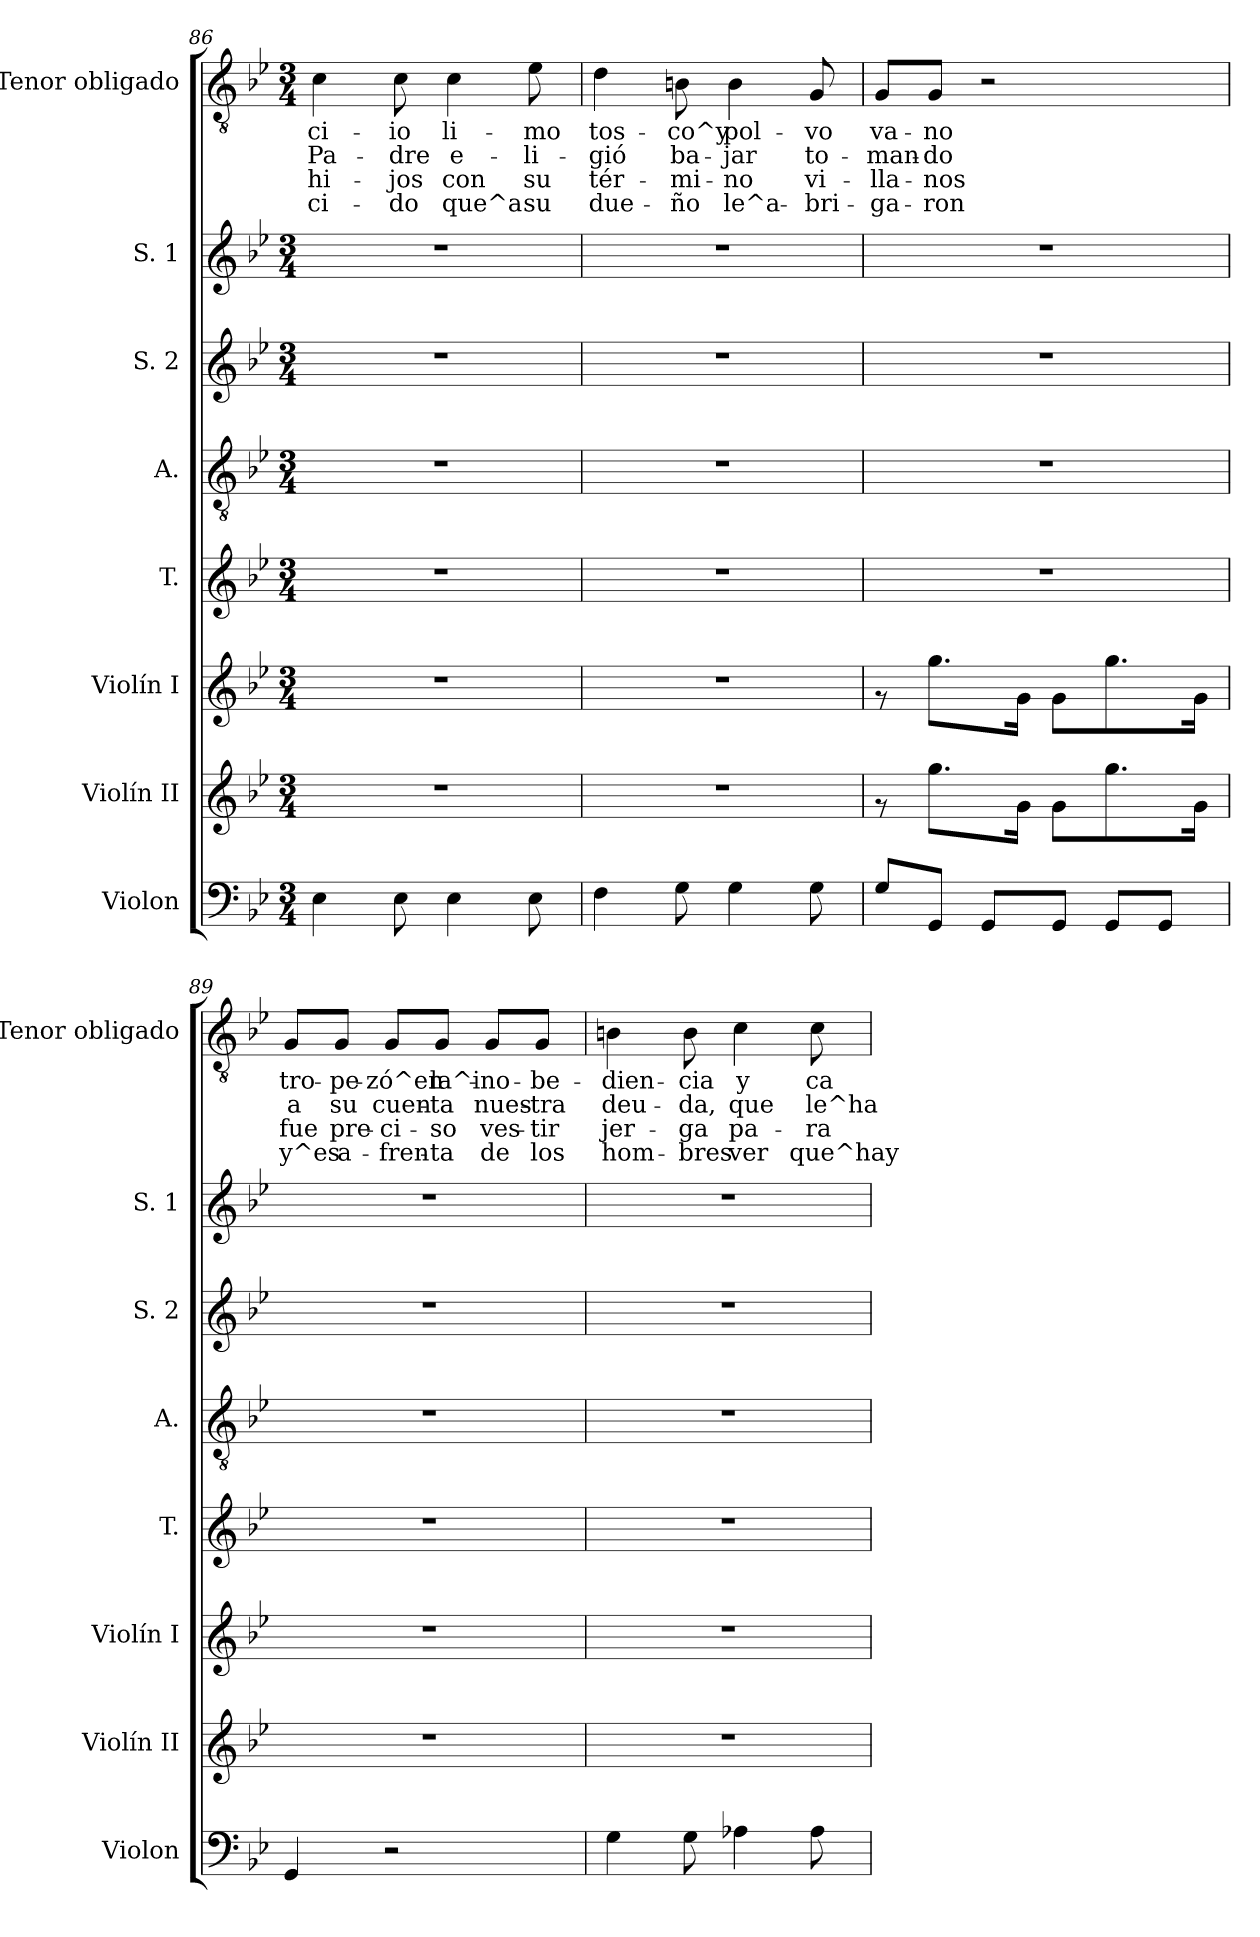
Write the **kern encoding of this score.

**kern	**kern	**kern	**kern	**kern	**kern	**kern	**kern	**text	**text	**text	**text
*part8	*part7	*part6	*part5	*part4	*part3	*part2	*part1	*part1	*part1	*part1	*part1
*staff8	*staff7	*staff6	*staff5	*staff4	*staff3	*staff2	*staff1	*staff1	*staff1	*staff1	*staff1
*I"Violon	*I"Violín II	*I"Violín I	*I"T.	*I"A.	*I"S. 2	*I"S. 1	*I"Tenor obligado	*	*	*	*
*I'Violon	*I'Violín II	*I'Violín I	*I'T.	*I'A.	*I'S. 2	*I'S. 1	*I'Tenor obligado	*	*	*	*
*clefF4	*clefG2	*clefG2	*clefG2	*clefGv2	*clefG2	*clefG2	*clefGv2	*	*	*	*
*k[b-e-]	*k[b-e-]	*k[b-e-]	*k[b-e-]	*k[b-e-]	*k[b-e-]	*k[b-e-]	*k[b-e-]	*	*	*	*
*B-:	*B-:	*B-:	*B-:	*B-:	*B-:	*B-:	*B-:	*	*	*	*
*M3/4	*M3/4	*M3/4	*M3/4	*M3/4	*M3/4	*M3/4	*M3/4	*	*	*	*
=86	=86	=86	=86	=86	=86	=86	=86	=86	=86	=86	=86
!	!	!	!	!	!	!	!	!LO:LY:b	!LO:LY:b	!LO:LY:b	!LO:LY:b
4E-\	2.r	2.r	2.r	2.r	2.r	2.r	4c\	-ci-	Pa-	hi-	-ci-
!	!	!	!	!	!	!	!	!LO:LY:b	!LO:LY:b	!LO:LY:b	!LO:LY:b
8E-\	.	.	.	.	.	.	8c\	-io	-dre	-jos	-do
!	!	!	!	!	!	!	!	!LO:LY:b	!LO:LY:b	!LO:LY:b	!LO:LY:b
4E-\	.	.	.	.	.	.	4c\	li-	e-	con	que^a
!	!	!	!	!	!	!	!	!LO:LY:b	!LO:LY:b	!LO:LY:b	!LO:LY:b
8E-\	.	.	.	.	.	.	8e-\	-mo	-li-	su	su
!!LO:LB:g=z
=87	=87	=87	=87	=87	=87	=87	=87	=87	=87	=87	=87
!	!	!	!	!	!	!	!	!LO:LY:b	!LO:LY:b	!LO:LY:b	!LO:LY:b
4F\	2.r	2.r	2.r	2.r	2.r	2.r	4d\	tos-	-gió	tér-	due-
!	!	!	!	!	!	!	!	!LO:LY:b	!LO:LY:b	!LO:LY:b	!LO:LY:b
8G\	.	.	.	.	.	.	8Bn\	-co^y	ba-	-mi-	-ño
!	!	!	!	!	!	!	!	!LO:LY:b	!LO:LY:b	!LO:LY:b	!LO:LY:b
4G\	.	.	.	.	.	.	4B\	pol-	-jar	-no	le^a-
!	!	!	!	!	!	!	!	!LO:LY:b	!LO:LY:b	!LO:LY:b	!LO:LY:b
8G\	.	.	.	.	.	.	8G/	-vo	to-	vi-	-bri-
=88	=88	=88	=88	=88	=88	=88	=88	=88	=88	=88	=88
!	!	!	!	!	!	!	!	!LO:LY:b	!LO:LY:b	!LO:LY:b	!LO:LY:b
8G/L	8rf	8rf	2.r	2.r	2.r	2.r	8G/L	va-	-man-	-lla-	-ga-
!	!	!	!	!	!	!	!	!LO:LY:b	!LO:LY:b	!LO:LY:b	!LO:LY:b
8GG/J	8.gg\L	8.gg\L	.	.	.	.	8G/J	-no	-do	-nos	-ron
8GG/L	.	.	.	.	.	.	2r	.	.	.	.
.	16g\Jk	16g\Jk	.	.	.	.	.	.	.	.	.
8GG/J	8g\L	8g\L	.	.	.	.	.	.	.	.	.
8GG/L	8.gg\	8.gg\	.	.	.	.	.	.	.	.	.
8GG/J	.	.	.	.	.	.	.	.	.	.	.
.	16g\Jk	16g\Jk	.	.	.	.	.	.	.	.	.
=89	=89	=89	=89	=89	=89	=89	=89	=89	=89	=89	=89
!	!	!	!	!	!	!	!	!LO:LY:b	!LO:LY:b	!LO:LY:b	!LO:LY:b
4GG/	2.r	2.r	2.r	2.r	2.r	2.r	8G/L	tro-	a	fue	y^es
!	!	!	!	!	!	!	!	!LO:LY:b	!LO:LY:b	!LO:LY:b	!LO:LY:b
.	.	.	.	.	.	.	8G/J	-pe-	su	pre-	a-
!	!	!	!	!	!	!	!	!LO:LY:b	!LO:LY:b	!LO:LY:b	!LO:LY:b
2r	.	.	.	.	.	.	8G/L	-zó^en	cuen-	-ci-	-fren-
!	!	!	!	!	!	!	!	!LO:LY:b	!LO:LY:b	!LO:LY:b	!LO:LY:b
.	.	.	.	.	.	.	8G/J	la^i-	-ta	-so	-ta
!	!	!	!	!	!	!	!	!LO:LY:b	!LO:LY:b	!LO:LY:b	!LO:LY:b
.	.	.	.	.	.	.	8G/L	-no-	nues-	ves-	de
!	!	!	!	!	!	!	!	!LO:LY:b	!LO:LY:b	!LO:LY:b	!LO:LY:b
.	.	.	.	.	.	.	8G/J	-be-	-tra	-tir	los
=90	=90	=90	=90	=90	=90	=90	=90	=90	=90	=90	=90
!	!	!	!	!	!	!	!	!LO:LY:b	!LO:LY:b	!LO:LY:b	!LO:LY:b
4G\	2.r	2.r	2.r	2.r	2.r	2.r	4Bn\	-dien-	deu-	jer-	hom-
!	!	!	!	!	!	!	!	!LO:LY:b	!LO:LY:b	!LO:LY:b	!LO:LY:b
8G\	.	.	.	.	.	.	8B\	-cia	-da,	-ga	-bres
!	!	!	!	!	!	!	!	!LO:LY:b	!LO:LY:b	!LO:LY:b	!LO:LY:b
4A-X\	.	.	.	.	.	.	4c\	y	que	pa-	ver
!	!	!	!	!	!	!	!	!LO:LY:b	!LO:LY:b	!LO:LY:b	!LO:LY:b
8A-\	.	.	.	.	.	.	8c\	ca-	le^ha-	-ra	que^hay
=	=	=	=	=	=	=	=	=	=	=	=
*-	*-	*-	*-	*-	*-	*-	*-	*-	*-	*-	*-
